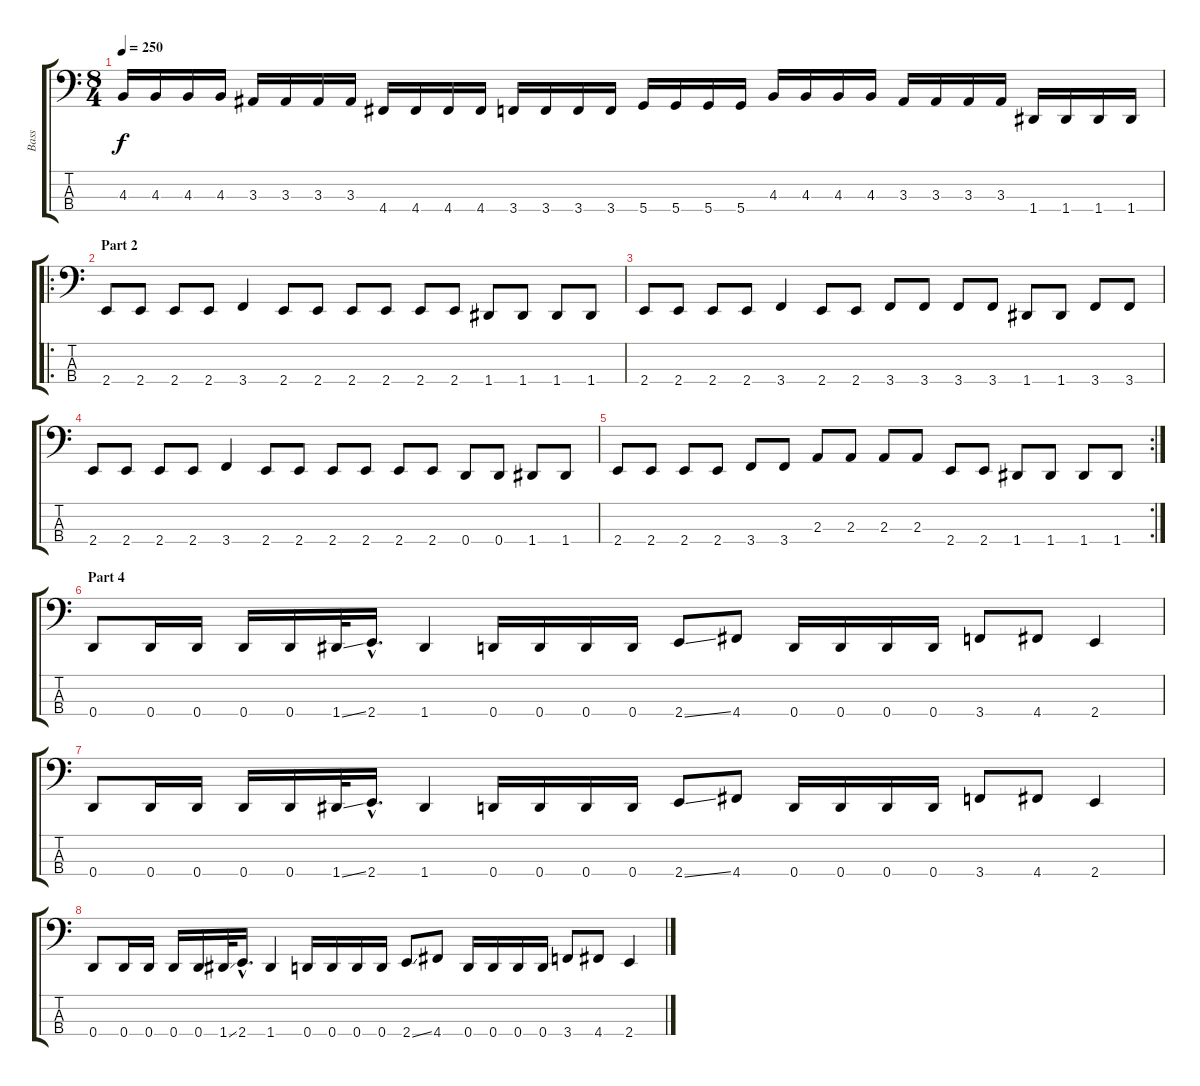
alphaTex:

\track ("Bass" "Bass") {instrument electricbassfinger}
\staff {score tabs}
\tuning (F2 C2 G1 D1) {hide}
\ts (8 4)
\tempo 250
\clef f4
\ks c
4.3.16{dy f} 4.3.16 4.3.16 4.3.16 3.3.16 3.3.16 3.3.16 3.3.16 4.4.16 4.4.16 4.4.16 4.4.16 3.4.16 3.4.16 3.4.16 3.4.16 5.4.16 5.4.16 5.4.16 5.4.16 4.3.16 4.3.16 4.3.16 4.3.16 3.3.16 3.3.16 3.3.16 3.3.16 1.4.16 1.4.16 1.4.16 1.4.16 |
\ro
\section ("" "Part 2")
2.4.8 2.4.8 2.4.8 2.4.8 3.4.4 2.4.8 2.4.8 2.4.8 2.4.8 2.4.8 2.4.8 1.4.8 1.4.8 1.4.8 1.4.8 |
2.4.8 2.4.8 2.4.8 2.4.8 3.4.4 2.4.8 2.4.8 3.4.8 3.4.8 3.4.8 3.4.8 1.4.8 1.4.8 3.4.8 3.4.8 |
2.4.8 2.4.8 2.4.8 2.4.8 3.4.4 2.4.8 2.4.8 2.4.8 2.4.8 2.4.8 2.4.8 0.4.8 0.4.8 1.4.8 1.4.8 |
\rc 2
2.4.8 2.4.8 2.4.8 2.4.8 3.4.8 3.4.8 2.3.8 2.3.8 2.3.8 2.3.8 2.4.8 2.4.8 1.4.8 1.4.8 1.4.8 1.4.8 |
\section ("" "Part 4")
0.4.8 0.4.16 0.4.16 0.4.16 0.4.16 1.4{ss}.32 2.4{hac}.16{d} 1.4.4 0.4.16 0.4.16 0.4.16 0.4.16 2.4{ss}.8 4.4.8 0.4.16 0.4.16 0.4.16 0.4.16 3.4.8 4.4.8 2.4.4 |
0.4.8 0.4.16 0.4.16 0.4.16 0.4.16 1.4{ss}.32 2.4{hac}.16{d} 1.4.4 0.4.16 0.4.16 0.4.16 0.4.16 2.4{ss}.8 4.4.8 0.4.16 0.4.16 0.4.16 0.4.16 3.4.8 4.4.8 2.4.4 |
0.4.8 0.4.16 0.4.16 0.4.16 0.4.16 1.4{ss}.32 2.4{hac}.16{d} 1.4.4 0.4.16 0.4.16 0.4.16 0.4.16 2.4{ss}.8 4.4.8 0.4.16 0.4.16 0.4.16 0.4.16 3.4.8 4.4.8 2.4.4
